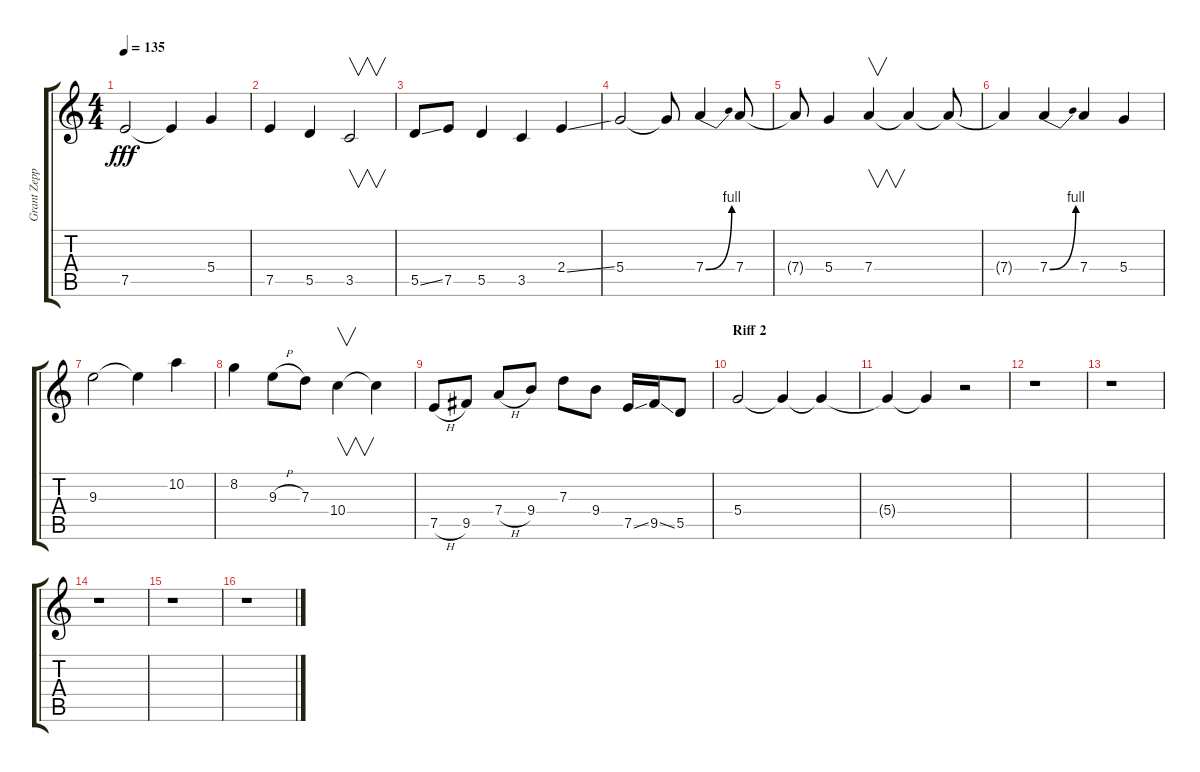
\track ("Grant Zeppelin" "Grant Zepp") {instrument distortionguitar}
\staff {score tabs}
\tuning (E4 B3 G3 D3 A2 E2) {hide}
\ts (4 4)
\tempo 135
\clef g2
\ks c
7.5.2{dy fff} 7.5{t}.4 5.4.4 |
7.5.4 5.5.4 3.5.2{v} |
5.5{ss}.8 7.5.8 5.5.4 3.5.4 2.4{ss}.4 |
5.4.2 5.4{t}.8 7.4{be (bend 0 0 60 4)}.4 7.4.8 |
7.4{t}.8 5.4.4 7.4.4{v} 7.4{t}.4 7.4{t}.8 |
7.4{t}.4 7.4{be (bend 0 0 60 4)}.4 7.4.4 5.4.4 |
9.3.2 9.3{t}.4 10.2.4 |
8.2.4 9.3{h}.8 7.3.8 10.4.4{v} 10.4{t}.4 |
7.5{h}.8 9.5.8 7.4{h}.8 9.4.8 7.3.8 9.4.8 7.5{ss}.16 9.5{ss}.16 5.5.8 |
\section ("" "Riff 2")
5.4.2{volume 11} 5.4{t}.4{volume 10} 5.4{t}.4{volume 9} |
5.4{t}.4{volume 8} 5.4{t}.4{volume 7} r.2 |
r.1 |
r.1 |
r.1 |
r.1 |
r.1
